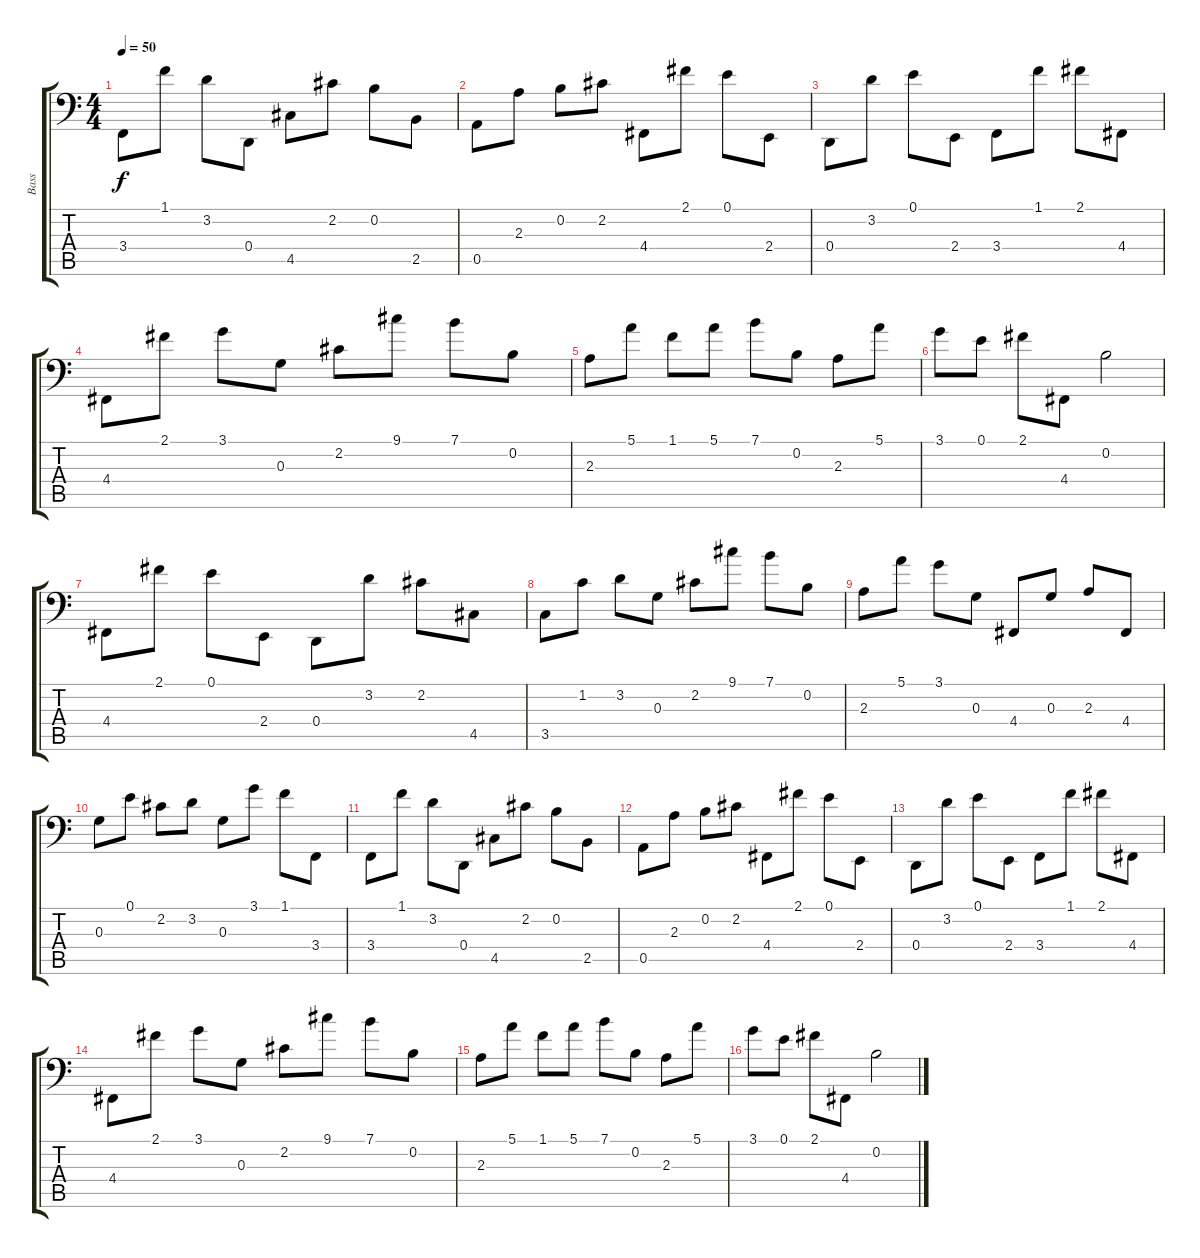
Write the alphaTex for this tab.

\track ("Bass" "Bass") {instrument acousticbass}
\staff {score tabs}
\tuning (E3 B2 G2 D1 A1 E1) {hide}
\ts (4 4)
\tempo 50
\clef f4
\ks c
3.4.8{dy f} 1.1.8 3.2.8 0.4.8 4.5.8 2.2.8 0.2.8 2.5.8 |
0.5.8 2.3.8 0.2.8 2.2.8 4.4.8 2.1.8 0.1.8 2.4.8 |
0.4.8 3.2.8 0.1.8 2.4.8 3.4.8 1.1.8 2.1.8 4.4.8 |
4.4.8 2.1.8 3.1.8 0.3.8 2.2.8 9.1.8 7.1.8 0.2.8 |
2.3.8 5.1.8 1.1.8 5.1.8 7.1.8 0.2.8 2.3.8 5.1.8 |
3.1.8 0.1.8 2.1.8 4.4.8 0.2.2 |
4.4.8 2.1.8 0.1.8 2.4.8 0.4.8 3.2.8 2.2.8 4.5.8 |
3.5.8 1.2.8 3.2.8 0.3.8 2.2.8 9.1.8 7.1.8 0.2.8 |
2.3.8 5.1.8 3.1.8 0.3.8 4.4.8 0.3.8 2.3.8 4.4.8 |
0.3.8 0.1.8 2.2.8 3.2.8 0.3.8 3.1.8 1.1.8 3.4.8 |
3.4.8 1.1.8 3.2.8 0.4.8 4.5.8 2.2.8 0.2.8 2.5.8 |
0.5.8 2.3.8 0.2.8 2.2.8 4.4.8 2.1.8 0.1.8 2.4.8 |
0.4.8 3.2.8 0.1.8 2.4.8 3.4.8 1.1.8 2.1.8 4.4.8 |
4.4.8 2.1.8 3.1.8 0.3.8 2.2.8 9.1.8 7.1.8 0.2.8 |
2.3.8 5.1.8 1.1.8 5.1.8 7.1.8 0.2.8 2.3.8 5.1.8 |
3.1.8 0.1.8 2.1.8 4.4.8 0.2.2
